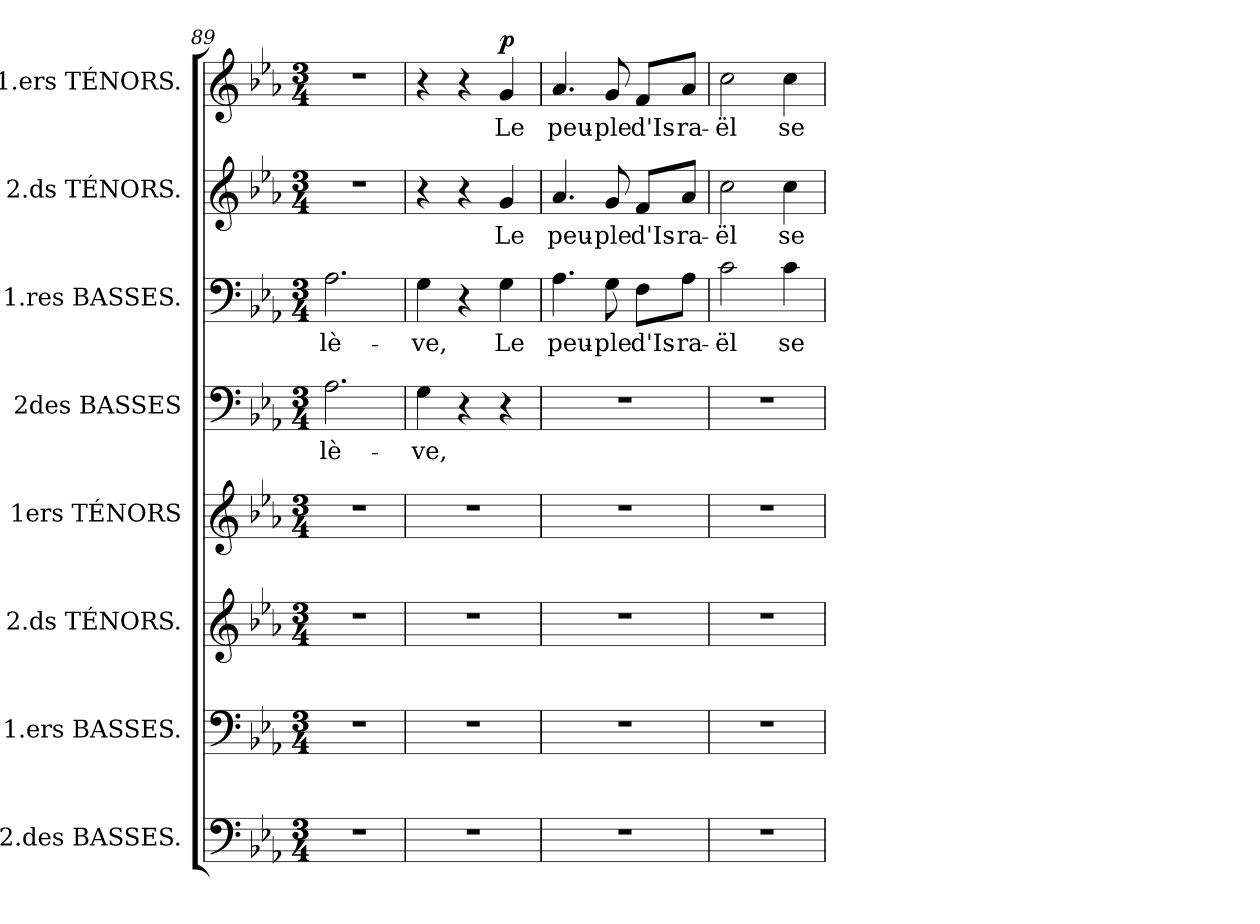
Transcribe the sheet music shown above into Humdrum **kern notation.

**kern	**kern	**kern	**kern	**kern	**text	**kern	**text	**kern	**text	**kern	**text	**dynam
*part8	*part7	*part6	*part5	*part4	*part4	*part3	*part3	*part2	*part2	*part1	*part1	*part1
*staff8	*staff7	*staff6	*staff5	*staff4	*staff4	*staff3	*staff3	*staff2	*staff2	*staff1	*staff1	*staff1
*I"2.des BASSES.	*I"1.ers BASSES.	*I"2.ds TÉNORS.	*I"1ers TÉNORS	*I"2des BASSES	*	*I"1.res BASSES.	*	*I"2.ds TÉNORS.	*	*I"1.ers TÉNORS.	*	*
*clefF4	*clefF4	*clefG2	*clefG2	*clefF4	*	*clefF4	*	*clefG2	*	*clefG2	*	*
*k[b-e-a-]	*k[b-e-a-]	*k[b-e-a-]	*k[b-e-a-]	*k[b-e-a-]	*	*k[b-e-a-]	*	*k[b-e-a-]	*	*k[b-e-a-]	*	*
*E-:	*E-:	*E-:	*E-:	*E-:	*	*E-:	*	*E-:	*	*E-:	*	*
*M3/4	*M3/4	*M3/4	*M3/4	*M3/4	*	*M3/4	*	*M3/4	*	*M3/4	*	*
=89	=89	=89	=89	=89	=89	=89	=89	=89	=89	=89	=89	=89
!LO:N:vis=1	!LO:N:vis=1	!LO:N:vis=1	!LO:N:vis=1	!	!	!	!	!	!	!	!	!
!	!	!	!	!	!LO:LY:b	!	!	!	!	!	!	!
!	!	!	!	!	!	!	!LO:LY:b	!LO:N:vis=1	!	!LO:N:vis=1	!	!
2.r	2.r	2.r	2.r	2.A-\	lè-	2.A-\	-lè-	2.r	.	2.r	.	.
=90	=90	=90	=90	=90	=90	=90	=90	=90	=90	=90	=90	=90
!LO:N:vis=1	!LO:N:vis=1	!LO:N:vis=1	!LO:N:vis=1	!	!	!	!	!	!	!	!	!
!	!	!	!	!	!LO:LY:b	!	!	!	!	!	!	!
!	!	!	!	!	!	!	!LO:LY:b	!	!	!	!	!
2.r	2.r	2.r	2.r	4G\	-ve,	4G\	-ve,	4r	.	4r	.	.
.	.	.	.	4r	.	4r	.	4r	.	4r	.	.
!	!	!	!	!	!	!	!LO:LY:b	!	!	!	!	!
!	!	!	!	!	!	!	!	!	!LO:LY:b	!	!	!
!	!	!	!	!	!	!	!	!	!	!	!LO:LY:b	!LO:DY:a
.	.	.	.	4r	.	4G\	Le	4g/	Le	4g/	Le	p
=91	=91	=91	=91	=91	=91	=91	=91	=91	=91	=91	=91	=91
!LO:N:vis=1	!LO:N:vis=1	!LO:N:vis=1	!LO:N:vis=1	!LO:N:vis=1	!	!	!	!	!	!	!	!
!	!	!	!	!	!	!	!LO:LY:b	!	!	!	!	!
!	!	!	!	!	!	!	!	!	!LO:LY:b	!	!	!
!	!	!	!	!	!	!	!	!	!	!	!LO:LY:b	!
2.r	2.r	2.r	2.r	2.r	.	4.A-\	peu-	4.a-/	peu-	4.a-/	peu-	.
!	!	!	!	!	!	!	!LO:LY:b	!	!	!	!	!
!	!	!	!	!	!	!	!	!	!LO:LY:b	!	!	!
!	!	!	!	!	!	!	!	!	!	!	!LO:LY:b	!
.	.	.	.	.	.	8G\	-ple	8g/	-ple	8g/	-ple	.
!	!	!	!	!	!	!	!LO:LY:b	!	!	!	!	!
!	!	!	!	!	!	!	!	!	!LO:LY:b	!	!	!
!	!	!	!	!	!	!	!	!	!	!	!LO:LY:b	!
.	.	.	.	.	.	8F\L	d'Is-	8f/L	d'Is-	8f/L	d'Is-	.
!	!	!	!	!	!	!	!LO:LY:b	!	!	!	!	!
!	!	!	!	!	!	!	!	!	!LO:LY:b	!	!	!
!	!	!	!	!	!	!	!	!	!	!	!LO:LY:b	!
.	.	.	.	.	.	8A-\J	-ra-	8a-/J	-ra-	8a-/J	-ra-	.
=92	=92	=92	=92	=92	=92	=92	=92	=92	=92	=92	=92	=92
!LO:N:vis=1	!LO:N:vis=1	!LO:N:vis=1	!LO:N:vis=1	!LO:N:vis=1	!	!	!	!	!	!	!	!
!	!	!	!	!	!	!	!LO:LY:b	!	!	!	!	!
!	!	!	!	!	!	!	!	!	!LO:LY:b	!	!	!
!	!	!	!	!	!	!	!	!	!	!	!LO:LY:b	!
2.r	2.r	2.r	2.r	2.r	.	2c\	-ël	2cc\	-ël	2cc\	-ël	.
!	!	!	!	!	!	!	!LO:LY:b	!	!	!	!	!
!	!	!	!	!	!	!	!	!	!LO:LY:b	!	!	!
!	!	!	!	!	!	!	!	!	!	!	!LO:LY:b	!
.	.	.	.	.	.	4c\	se	4cc\	se	4cc\	se	.
=	=	=	=	=	=	=	=	=	=	=	=	=
*-	*-	*-	*-	*-	*-	*-	*-	*-	*-	*-	*-	*-
